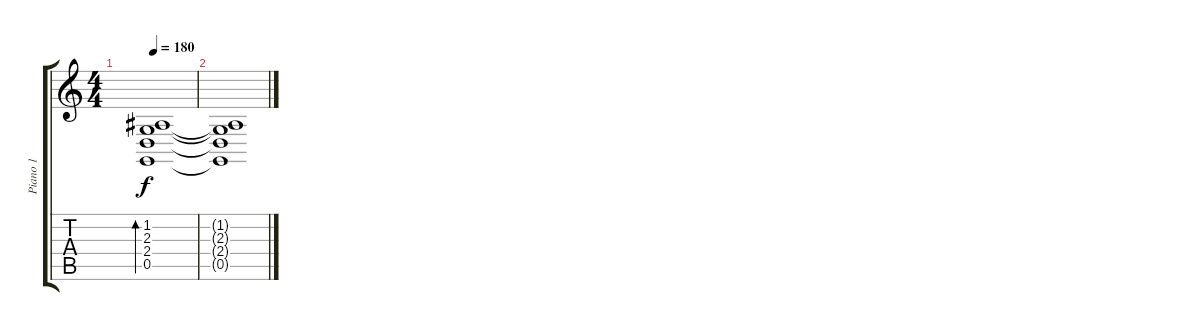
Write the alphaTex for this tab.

\track ("Piano 1" "Piano 1") {instrument acousticgrandpiano}
\staff {score tabs}
\tuning (D4 A3 F3 C3 G2 D2) {hide}
\ts (4 4)
\tempo 180
\clef g2
\ks c
(1.2 2.3 2.4 0.5).1{bd 240 dy f} |
(1.2{t} 2.3{t} 2.4{t} 0.5{t}).1
